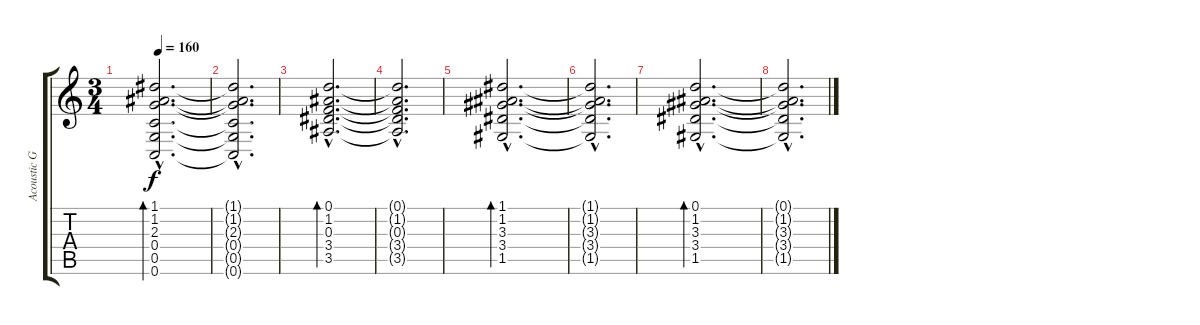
\track ("Acoustic Guitar" "Acoustic G") {instrument acousticguitarsteel}
\staff {score tabs}
\tuning (D4 A3 F3 C3 G2 C2) {hide}
\ts (3 4)
\tempo 160
\clef g2
\ks c
(1.1{hac} 1.2{hac} 2.3{hac} 0.4{hac} 0.5{hac} 0.6{hac}).2{d bd 480 dy f} |
(1.1{hac t} 1.2{hac t} 2.3{hac t} 0.4{hac t} 0.5{hac t} 0.6{hac t}).2{d} |
(0.1{hac} 1.2{hac} 0.3{hac} 3.4{hac} 3.5{hac}).2{d bd 480} |
(0.1{hac t} 1.2{hac t} 0.3{hac t} 3.4{hac t} 3.5{hac t}).2{d} |
(1.1{hac} 1.2{hac} 3.3{hac} 3.4{hac} 1.5{hac}).2{d bd 480} |
(1.1{hac t} 1.2{hac t} 3.3{hac t} 3.4{hac t} 1.5{hac t}).2{d} |
(0.1{hac} 1.2{hac} 3.3{hac} 3.4{hac} 1.5{hac}).2{d bd 480} |
(0.1{hac t} 1.2{hac t} 3.3{hac t} 3.4{hac t} 1.5{hac t}).2{d}
